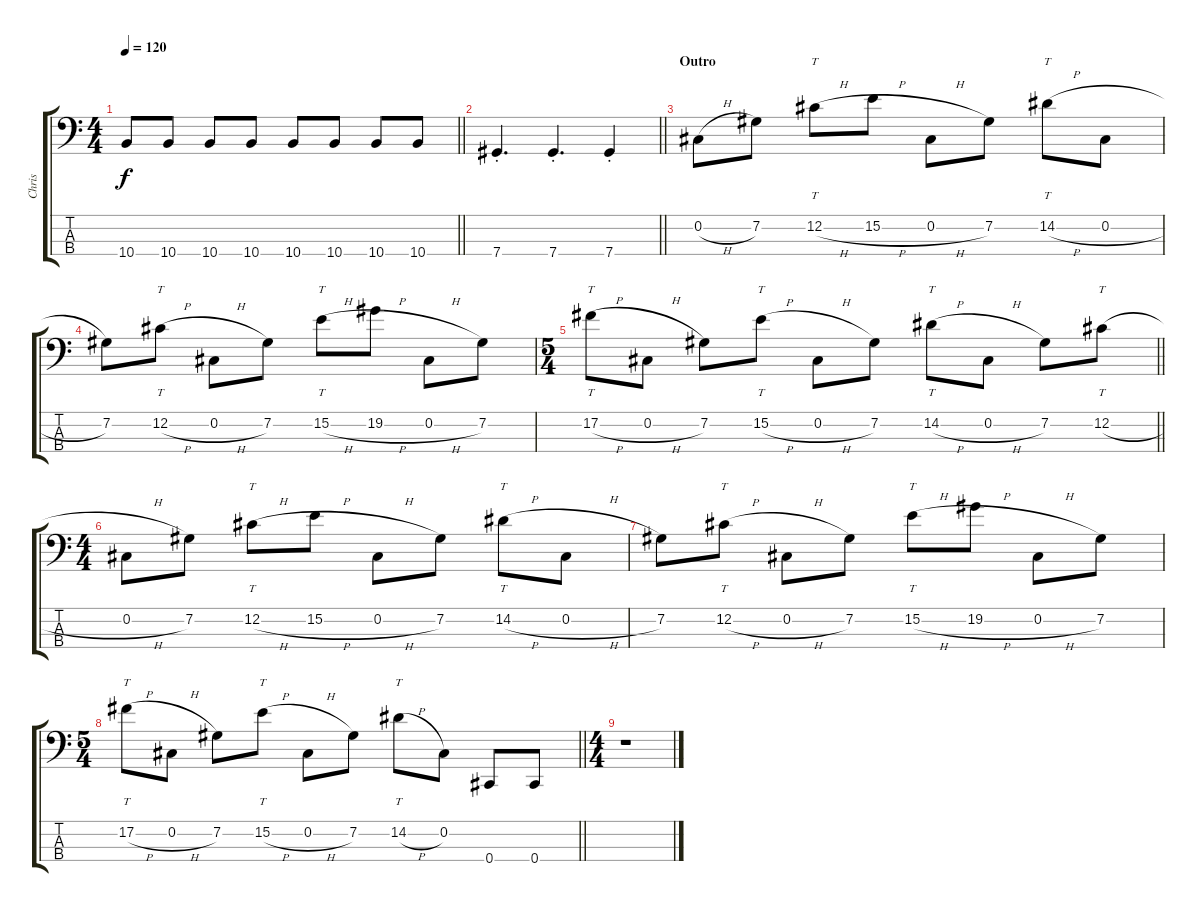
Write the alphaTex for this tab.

\track ("Chris" "Chris") {instrument electricbasspick}
\staff {score tabs}
\tuning (Gb2 Db2 Ab1 Db1) {hide}
\ts (4 4)
\tempo 120
\clef f4
\barLineRight lightlight
\ks c
10.4.8{dy f} 10.4.8 10.4.8 10.4.8 10.4.8 10.4.8 10.4.8 10.4.8 |
\barLineRight lightlight
7.4{st}.4{d} 7.4{st}.4{d} 7.4{st}.4 |
\section ("" "Outro")
0.2{h}.8 7.2.8 12.2{h}.8{tt} 15.2{h}.8 0.2{h}.8 7.2.8 14.2{h}.8{tt} 0.2{h}.8 |
7.2.8 12.2{h}.8{tt} 0.2{h}.8 7.2.8 15.2{h}.8{tt} 19.2{h}.8 0.2{h}.8 7.2.8 |
\ts (5 4)
\barLineRight lightlight
17.2{h}.8{tt} 0.2{h}.8 7.2.8 15.2{h}.8{tt} 0.2{h}.8 7.2.8 14.2{h}.8{tt} 0.2{h}.8 7.2.8 12.2{h}.8{tt} |
\ts (4 4)
0.2{h}.8 7.2.8 12.2{h}.8{tt} 15.2{h}.8 0.2{h}.8 7.2.8 14.2{h}.8{tt} 0.2{h}.8 |
7.2.8 12.2{h}.8{tt} 0.2{h}.8 7.2.8 15.2{h}.8{tt} 19.2{h}.8 0.2{h}.8 7.2.8 |
\ts (5 4)
\barLineRight lightlight
17.2{h}.8{tt} 0.2{h}.8 7.2.8 15.2{h}.8{tt} 0.2{h}.8 7.2.8 14.2{h}.8{tt} 0.2.8 0.4.8 0.4.8 |
\ts (4 4)
r.1
